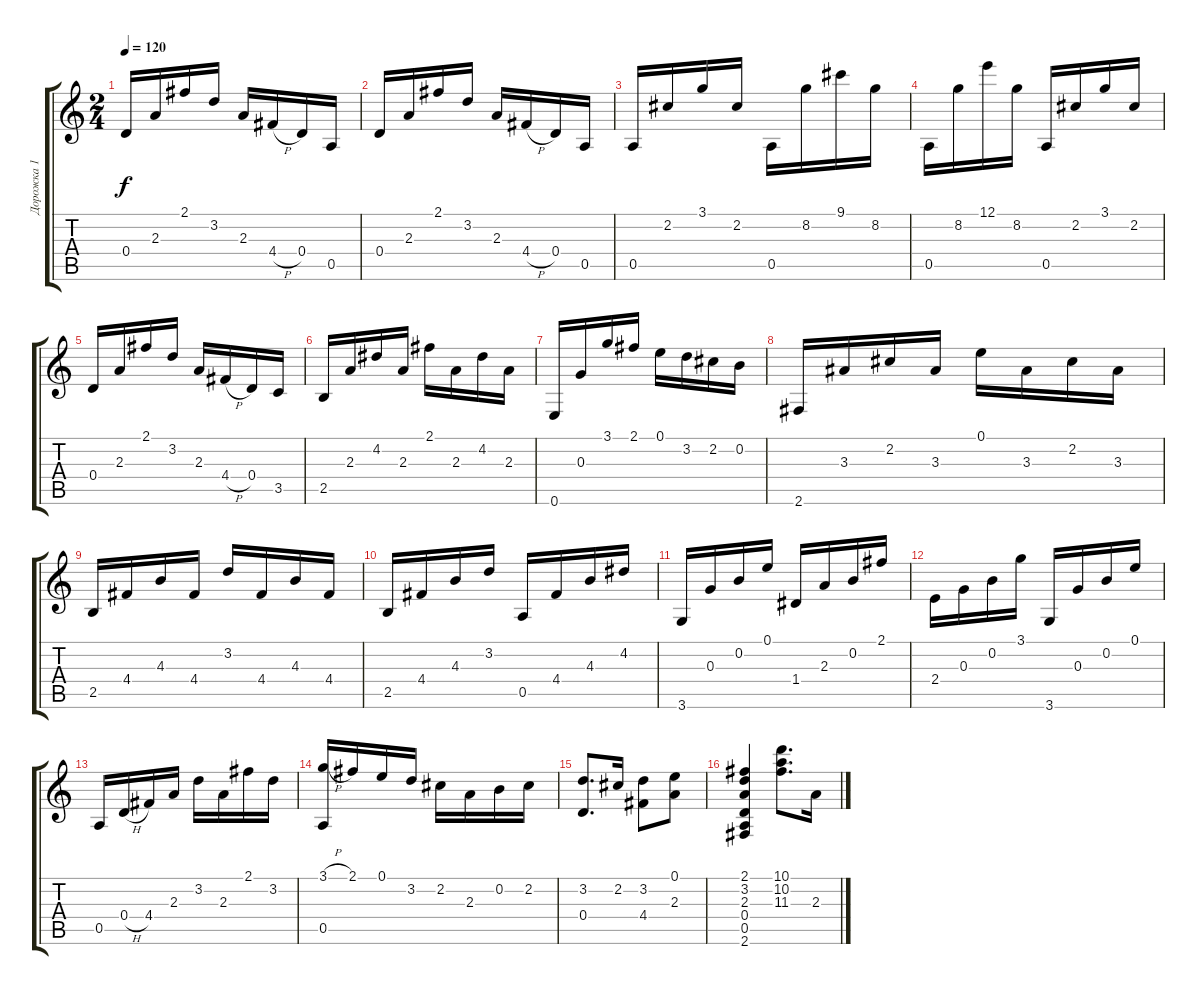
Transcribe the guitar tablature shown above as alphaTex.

\track ("Дорожка 1" "Дорожка 1") {instrument acousticguitarnylon}
\staff {score tabs}
\tuning (E4 B3 G3 D3 A2 E2) {hide}
\ts (2 4)
\tempo 120
\clef g2
\ks c
0.4.16{dy f} 2.3.16 2.1.16 3.2.16 2.3.16 4.4{h}.16 0.4.16 0.5.16 |
0.4.16 2.3.16 2.1.16 3.2.16 2.3.16 4.4{h}.16 0.4.16 0.5.16 |
0.5.16 2.2.16 3.1.16 2.2.16 0.5.16 8.2.16 9.1.16 8.2.16 |
0.5.16 8.2.16 12.1.16 8.2.16 0.5.16 2.2.16 3.1.16 2.2.16 |
0.4.16 2.3.16 2.1.16 3.2.16 2.3.16 4.4{h}.16 0.4.16 3.5.16 |
2.5.16 2.3.16 4.2.16 2.3.16 2.1.16 2.3.16 4.2.16 2.3.16 |
0.6.16 0.3.16 3.1.16 2.1.16 0.1.16 3.2.16 2.2.16 0.2.16 |
2.6.16 3.3.16 2.2.16 3.3.16 0.1.16 3.3.16 2.2.16 3.3.16 |
2.5.16 4.4.16 4.3.16 4.4.16 3.2.16 4.4.16 4.3.16 4.4.16 |
2.5.16 4.4.16 4.3.16 3.2.16 0.5.16 4.4.16 4.3.16 4.2.16 |
3.6.16 0.3.16 0.2.16 0.1.16 1.4.16 2.3.16 0.2.16 2.1.16 |
2.4.16 0.3.16 0.2.16 3.1.16 3.6.16 0.3.16 0.2.16 0.1.16 |
0.5.16 0.4{h}.16 4.4.16 2.3.16 3.2.16 2.3.16 2.1.16 3.2.16 |
(3.1{h} 0.5).16 2.1.16 0.1.16 3.2.16 2.2.16 2.3.16 0.2.16 2.2.16 |
(3.2 0.4).8{d} 2.2.16 (3.2 4.4).8 (0.1 2.3).8 |
(2.1 3.2 2.3 0.4 0.5 2.6).4 (10.1 10.2 11.3).8{d} 2.3.16
